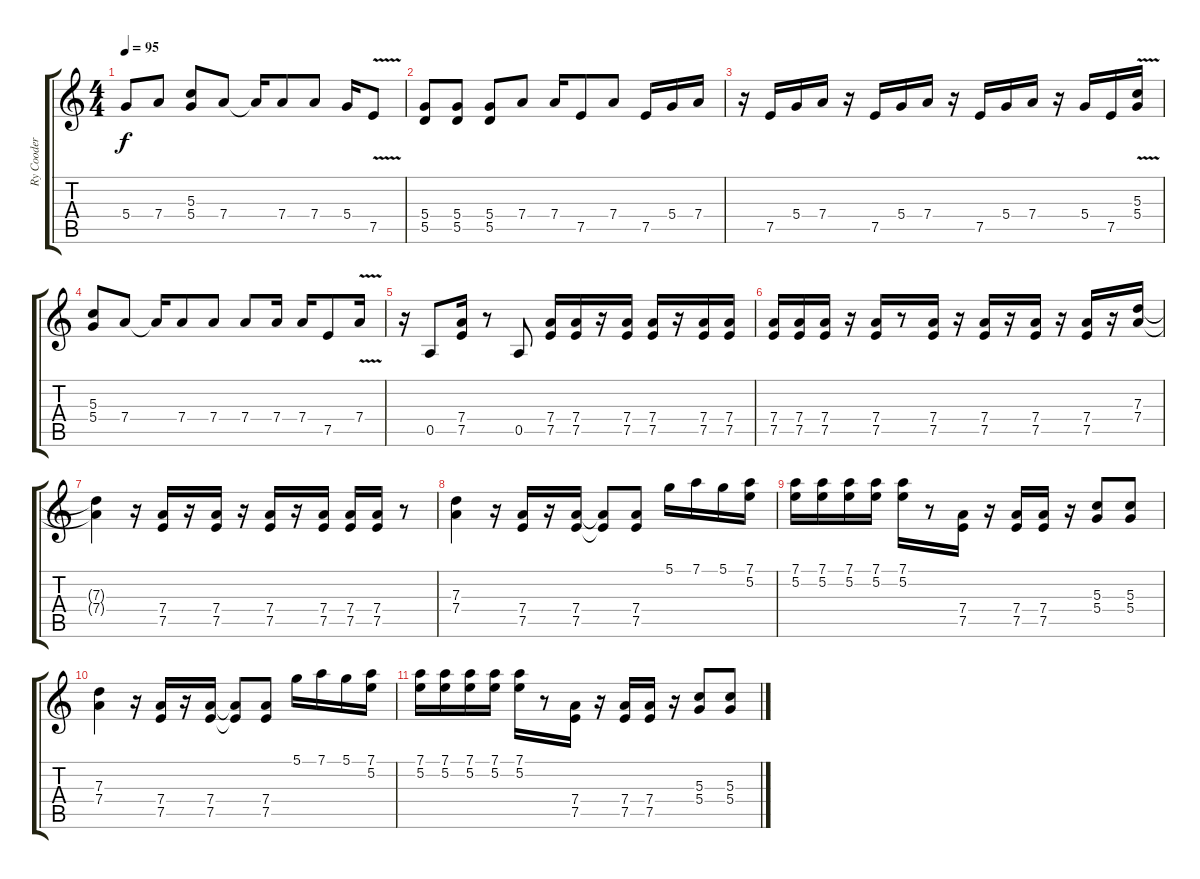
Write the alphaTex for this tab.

\track ("Ry Cooder slide" "Ry Cooder ") {instrument distortionguitar}
\staff {score tabs}
\tuning (D4 B3 G3 D3 A2 E2) {hide}
\ts (4 4)
\tempo 95
\clef g2
\ks c
5.4.8{dy f} 7.4.8 (5.3 5.4).8 7.4.8 7.4{t}.16 7.4.8 7.4.8 5.4.16 7.5{v}.8 |
(5.4 5.5).8 (5.4 5.5).8 (5.4 5.5).8 7.4.8 7.4.16 7.5.8 7.4.8 7.5.16 5.4.16 7.4.16 |
r.16 7.5.16 5.4.16 7.4.16 r.16 7.5.16 5.4.16 7.4.16 r.16 7.5.16 5.4.16 7.4.16 r.16 5.4.16 7.5.16 (5.3{v} 5.4{v}).16 |
(5.3 5.4).8 7.4.8 7.4{t}.16 7.4.8 7.4.8 7.4.8 7.4.16 7.4.16 7.5.8 7.4{v}.16 |
r.16 0.5.8 (7.4 7.5).16 r.8 0.5.8 (7.4 7.5).16 (7.4 7.5).16 r.16 (7.4 7.5).16 (7.4 7.5).16 r.16 (7.4 7.5).16 (7.4 7.5).16 |
(7.4 7.5).16 (7.4 7.5).16 (7.4 7.5).16 r.16 (7.4 7.5).16 r.8 (7.4 7.5).16 r.16 (7.4 7.5).16 r.16 (7.4 7.5).16 r.16 (7.4 7.5).16 r.16 (7.3 7.4).16 |
(7.3{t} 7.4{t}).4 r.16 (7.4 7.5).16 r.16 (7.4 7.5).16 r.16 (7.4 7.5).16 r.16 (7.4 7.5).16 (7.4 7.5).16 (7.4 7.5).16 r.8 |
(7.3 7.4).4 r.16 (7.4 7.5).16 r.16 (7.4 7.5).16 (7.4{t} 7.5{t}).8 (7.4 7.5).8 5.1.16 7.1.16 5.1.16 (7.1 5.2).16 |
(7.1 5.2).16 (7.1 5.2).16 (7.1 5.2).16 (7.1 5.2).16 (7.1 5.2).16 r.8 (7.4 7.5).16 r.16 (7.4 7.5).16 (7.4 7.5).16 r.16 (5.3 5.4).8 (5.3 5.4).8 |
(7.3 7.4).4 r.16 (7.4 7.5).16 r.16 (7.4 7.5).16 (7.4{t} 7.5{t}).8 (7.4 7.5).8 5.1.16 7.1.16 5.1.16 (7.1 5.2).16 |
(7.1 5.2).16 (7.1 5.2).16 (7.1 5.2).16 (7.1 5.2).16 (7.1 5.2).16 r.8 (7.4 7.5).16 r.16 (7.4 7.5).16 (7.4 7.5).16 r.16 (5.3 5.4).8 (5.3 5.4).8
